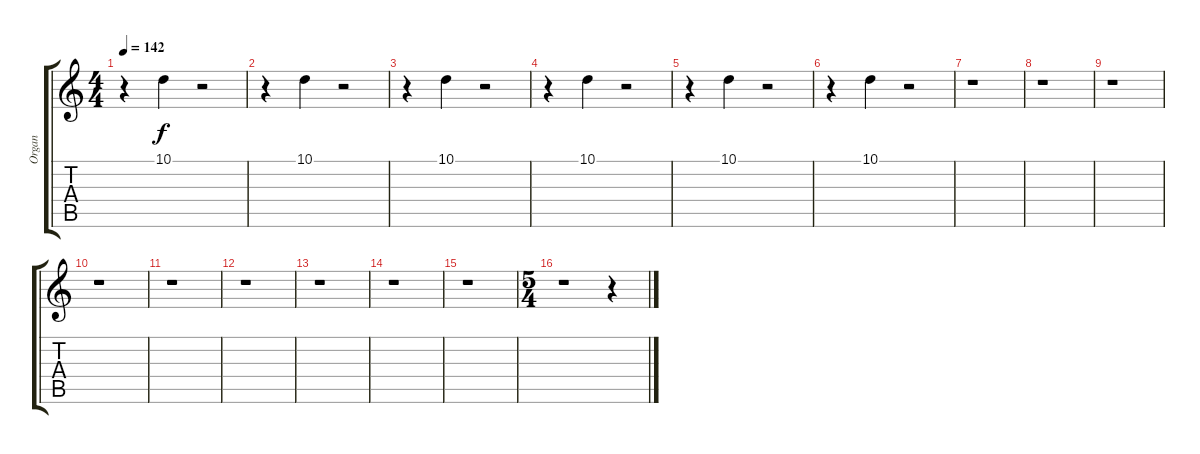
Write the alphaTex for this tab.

\track ("Organ" "Organ") {instrument drawbarorgan}
\staff {score tabs}
\tuning (E4 B3 G3 D3 A2 E2) {hide}
\ts (4 4)
\tempo 142
\clef g2
\ks c
r.4{dy f} 10.1.4 r.2 |
r.4 10.1.4 r.2 |
r.4 10.1.4 r.2 |
r.4 10.1.4 r.2 |
r.4 10.1.4 r.2 |
r.4 10.1.4 r.2 |
r.1 |
r.1 |
r.1 |
r.1 |
r.1 |
r.1 |
r.1 |
r.1 |
r.1 |
\ts (5 4)
r.1 r.4
